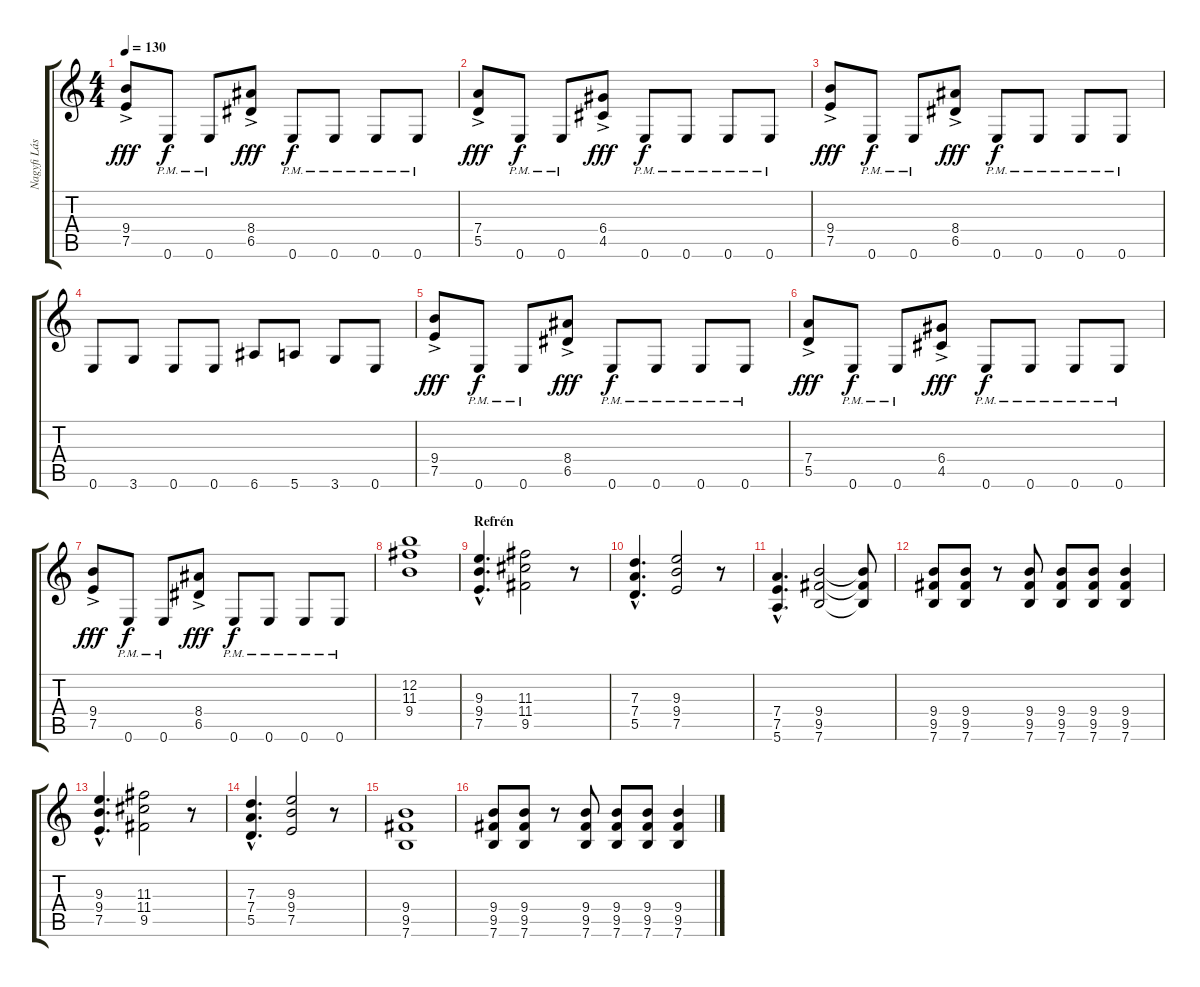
\track ("Nagyfi László" "Nagyfi Lás") {instrument overdrivenguitar}
\staff {score tabs}
\tuning (E4 B3 G3 D3 A2 E2) {hide}
\ts (4 4)
\tempo 130
\clef g2
\ks c
(9.4{ac} 7.5).8{dy fff} 0.6{pm}.8{dy f} 0.6{pm}.8 (8.4{ac} 6.5).8{dy fff} 0.6{pm}.8{dy f} 0.6{pm}.8 0.6{pm}.8 0.6{pm}.8 |
(7.4{ac} 5.5).8{dy fff} 0.6{pm}.8{dy f} 0.6{pm}.8 (6.4{ac} 4.5).8{dy fff} 0.6{pm}.8{dy f} 0.6{pm}.8 0.6{pm}.8 0.6{pm}.8 |
(9.4{ac} 7.5).8{dy fff} 0.6{pm}.8{dy f} 0.6{pm}.8 (8.4{ac} 6.5).8{dy fff} 0.6{pm}.8{dy f} 0.6{pm}.8 0.6{pm}.8 0.6{pm}.8 |
0.6.8 3.6.8 0.6.8 0.6.8 6.6.8 5.6.8 3.6.8 0.6.8 |
(9.4{ac} 7.5).8{dy fff} 0.6{pm}.8{dy f} 0.6{pm}.8 (8.4{ac} 6.5).8{dy fff} 0.6{pm}.8{dy f} 0.6{pm}.8 0.6{pm}.8 0.6{pm}.8 |
(7.4{ac} 5.5).8{dy fff} 0.6{pm}.8{dy f} 0.6{pm}.8 (6.4{ac} 4.5).8{dy fff} 0.6{pm}.8{dy f} 0.6{pm}.8 0.6{pm}.8 0.6{pm}.8 |
(9.4{ac} 7.5).8{dy fff} 0.6{pm}.8{dy f} 0.6{pm}.8 (8.4{ac} 6.5).8{dy fff} 0.6{pm}.8{dy f} 0.6{pm}.8 0.6{pm}.8 0.6{pm}.8 |
(12.2 11.3 9.4).1 |
\section ("" "Refrén")
(9.3{hac} 9.4{hac} 7.5{hac}).4{d} (11.3 11.4 9.5).2 r.8 |
(7.3{hac} 7.4{hac} 5.5{hac}).4{d} (9.3 9.4 7.5).2 r.8 |
(7.4{hac} 7.5{hac} 5.6{hac}).4{d} (9.4 9.5 7.6).2 (9.4{t} 9.5{t} 7.6{t}).8 |
(9.4 9.5 7.6).8 (9.4 9.5 7.6).8 r.8 (9.4 9.5 7.6).8 (9.4 9.5 7.6).8 (9.4 9.5 7.6).8 (9.4 9.5 7.6).4 |
(9.3{hac} 9.4{hac} 7.5{hac}).4{d} (11.3 11.4 9.5).2 r.8 |
(7.3{hac} 7.4{hac} 5.5{hac}).4{d} (9.3 9.4 7.5).2 r.8 |
(9.4 9.5 7.6).1 |
(9.4 9.5 7.6).8 (9.4 9.5 7.6).8 r.8 (9.4 9.5 7.6).8 (9.4 9.5 7.6).8 (9.4 9.5 7.6).8 (9.4 9.5 7.6).4
